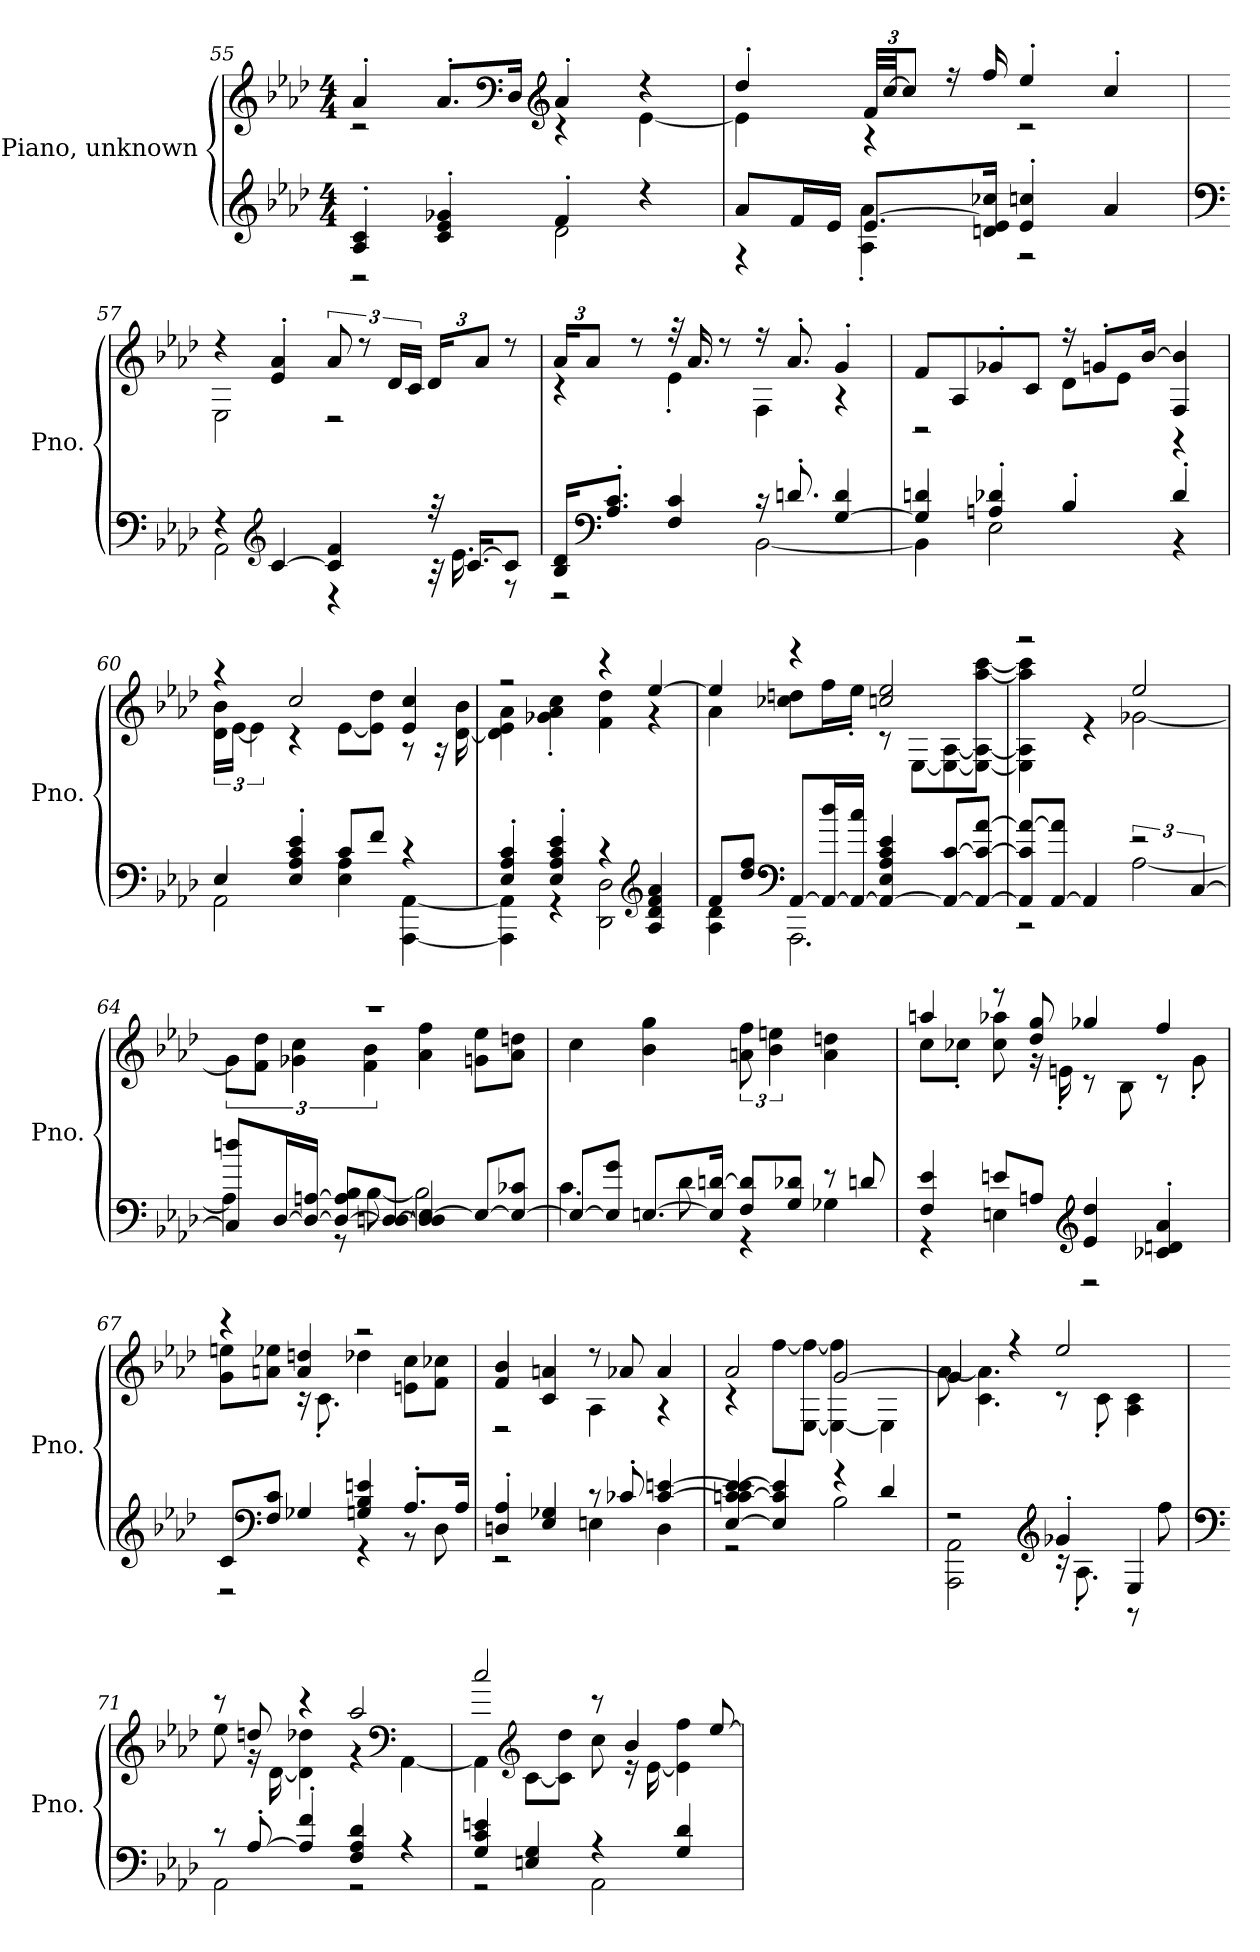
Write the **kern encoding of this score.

**kern	**kern
*part1	*part1
*staff2	*staff1
*I"Piano, unknown	*
*I'Pno.	*
*clefG2	*clefG2
*k[b-e-a-d-]	*k[b-e-a-d-]
*M4/4	*M4/4
=55	=55
*^	*^
4A-/' 4c/'	2r	4a-'/	2r
4c/' 4e-/' 4g-X/'	.	8.a-'/L	.
*	*	*clefF4	*
.	.	16D-/Jk	.
*	*	*clefG2	*
4f'/	2d-\	4a-'/	4r
4r	.	4r	[4e-\
=56	=56	=56	=56
8a-/L	4r	4dd-'/	4e-\]
16f/L	.	.	.
16e-/JJ	.	.	.
*	*	*Xbrackettup	*
[8.e-/L	4A-\' 4a-\'	48f/LLL	4r
.	.	[48cc/JJ	.
.	.	12cc/J]	.
.	.	16r	.
16dn/ 16e-/] 16cc-X/Jk	.	16ff/	.
4e-/' 4ccn/'	2r	4ee-'/	2r
4a-/	.	4cc'/	.
!!LO:LB:g=z	!!
=57	=57	=57	=57
*clefF4	*	*	*
4r	2AA-\	4r	2E-\
*clefG2	*	*	*
[4c/	.	4e-/' 4a-/'	.
*	*	*brackettup	*
4c/] 4f/	4r	12a-/	2r
.	.	12r	.
.	.	24d-/LL	.
.	.	24c/JJ	.
*	*	*Xbrackettup	*
32r	32r	24d-/KL	.
[16.c/KL	16.e-\	.	.
.	.	12a-/J	.
8c/J]	8r	8r	.
=58	=58	=58	=58
16B-/ 16d-/KL	2r	24a-/KL	4r
.	.	12a-/J	.
*clefF4	*	*	*
8.A-/' 8.c/'J	.	.	.
.	.	8r	.
4F/ 4c/	.	32r	4e-'\
.	.	16.a-/	.
.	.	8r	.
16r	[2BB-\	16r	4F\
8.dn'/	.	8.a-'/	.
[4G/ 4d/	.	4g'/	4r
=59	=59	=59	=59
4G/] 4dn/	4BB-\]	8f/L	2r
.	.	8A-/	.
4An/' 4d-X/'	2E-\	8g-X'/	.
.	.	8c/J	.
4B-'/	.	16r	8d-\L
.	.	8gn'/L	.
.	.	.	8e-\J
.	.	[16b-/Jk	.
4d-'/	4r	4F/ 4b-/]	4r
!!LO:PB:g=z	!!
=60	=60	=60	=60
*	*	*	*brackettup
4E-/	2AA-\	4r	24d-\ 24b-\LL
.	.	.	[24e-\JJ
.	.	.	6e-\]
4E-/' 4A-/' 4c/' 4e-/'	.	2cc/	4r
8c/L	4E-\ 4A-\	.	[8e-\L
8f/J	.	.	8e-\] 8dd-\J
4r	[4AAA-\ [4AA-\	4e-/ 4cc/	8r
.	.	.	16r
.	.	.	[16d-\ 16b-\
=61	=61	=61	=61
4E-/' 4A-/' 4c/'	4AAA-\] 4AA-\]	2r	4d-\] 4e-\ 4a-\
4E-/' 4A-/' 4c/' 4e-/'	4r	.	4g-X\' 4a-\' 4cc\'
4r	2DD-\ 2D-\	4r	4f\ 4dd-\
*clefG2	*	*	*
4A-/ 4d-/ 4f/ 4a-/	.	[4ee-/	4r
=62	=62	=62	=62
8f/L	4A-\ 4d-\	4ee-/]	4a-\
8dd-/ 8ff/J	.	.	.
*clefF4	*	*	*
[8AA-/L	2.AAA-\	4r	8cc-X\ 8ddn\L
16AA-/_ 16dd-/L	.	.	16ff\L
16AA-/_ 16cc/JJ	.	.	16ee-'\JJ
4AA-/_ 4E-/ 4A-/ 4c/ 4e-/	.	2ccn/ 2ee-/	8r
.	.	.	[8E-\L
8AA-/_ [8c/L	.	.	8E-\_ [8A-\
8AA-/_ 8c/_ [8a-/J	.	.	8E-\_ 8A-\_ [8aa-\ [8ccc\J
=63	=63	=63	=63
8AA-/] 8c/] 8a-/_L	2r	2r	4E-\] 4A-\] 4aa-\] 4ccc\]
[8AA-/ 8a-/]J	.	.	.
4AA-/]	.	.	4r
3r	[2A-\	2ee-/	[2g-X\
[6C/	.	.	.
!!LO:LB:g=z	!!
=64	=64	=64	=64
8C/] 8ddn/L	4A-\]	1r	12g-\L]
.	.	.	12f\ 12dd-\J
[16D-/L	.	.	.
.	.	.	6g-X\ 6cc\
16D-/_ [16An/JJ	.	.	.
8D-/_ 8A/] 8B-/L	8r	.	.
.	.	.	6f\ 6b-\
8D-/_ [8Dn/J	[8B-\	.	.
4D-/] 4D/] [4E-/	2B-\]	.	4a-\ 4ff\
8E-/L_	.	.	8gn\ 8ee-\L
8E-/_ 8c-X/J	.	.	8a-\ 8ddn\J
*	*	*v	*v
=65	=65	=65
8E-/L_	4.c\	4cc\
8E-/] 8g/J	.	.
[8.En/L	.	4b-\ 4gg\
.	8d-\	.
16E/] [16dn/Jk	.	.
8F/ 8d/]L	4r	12an\ 12ff\
.	.	6b-\ 6een\
8G/ 8d-X/J	.	.
8r	4G-X\	4a\ 4ddn\
8dn/	.	.
!!LO:LB:g=z
=66	=66	=66
*	*	*^
4F/ 4e-/	4r	4aan/	8cc\L
.	.	.	8cc-X'\J
8en/L	4En\	8r	8cc-\ 8aa-X\
8An/J	.	8dd-/ 8gg/	16r
.	.	.	16en'\
*clefG2	*	*	*
4e/ 4dd-/	2r	4gg-X/	8r
.	.	.	8B-\
4c-X/' 4dn/' 4a-/'	.	4ff/	8r
.	.	.	8g'\
=67	=67	=67	=67
8c/L	2r	4r	8g\ 8een\L
*clefF4	*	*	*
8F/ 8c/J	.	.	8an\ 8ee-X\J
4G-X/	.	4a/ 4ddn/	16r
.	.	.	8.c'\
4Gn/ 4B-/ 4en/	4r	2r	4dd-X\
8.A-'/L	8r	.	8en\ 8cc\L
.	8D-\	.	8f\ 8cc-X\J
16A-/Jk	.	.	.
=68	=68	=68	=68
4Dn/' 4A-/'	2r	4f/ 4b-/	2r
4E-/ 4G-X/	.	4c/ 4an/	.
8r	4En\	8r	4A-\
8c-X'/	.	8a-X/	.
[4c-/ [4en/	4D\	4a-/	4r
!!LO:LB:g=z	!!
=69	=69	=69	=69
[4E-/ 4c-/] [4cn/ [4e-/ 4e/]	2r	2a-/	4r
4E-/] 4c/] 4e-/]	.	.	[8ff\L
.	.	.	[8E-\ 8ff\_J
4r	2B-\	[2g/	4E-\_ 4ff\]
4d-/	.	.	4E-\]
=70	=70	=70	=70
2r	2AAA-\ 2AA-\	4g/]	[8a-\
.	.	.	4.c\ 4.a-\]
.	.	4r	.
*clefG2	*	*	*
4g-X'/	16r	2ee-/	8r
.	8.A-'\	.	.
.	.	.	8c'\
4E-/	8r	.	4A-\ 4c\
.	8ff\	.	.
=71	=71	=71	=71
*clefF4	*	*	*
8r	2AA-\	8r	8ee-\
[8A-'/	.	8ddn/	16r
.	.	.	[16d-\
4A-/]' 4f/'	.	4r	4d-\] 4dd-X\
4F/ 4A-/ 4d-/	2r	2aa-/	4r
*	*	*clefF4	*
4r	.	.	[4AA-\
!!LO:LB:g=z	!!
=72	=72	=72	=72
4G/ 4c/ 4en/	2r	2cc/	4AA-\]
*	*	*clefG2	*
4En/ 4G/	.	.	[8c\L
.	.	.	8c\] 8dd-\J
4r	2AA-\	8r	8cc\
.	.	4b-/	16r
.	.	.	[16e-\
4G/ 4d-/	.	.	4e-\] 4ff\
.	.	[8ee-/	.
*v	*v	*	*
*	*v	*v
=	=
*-	*-
